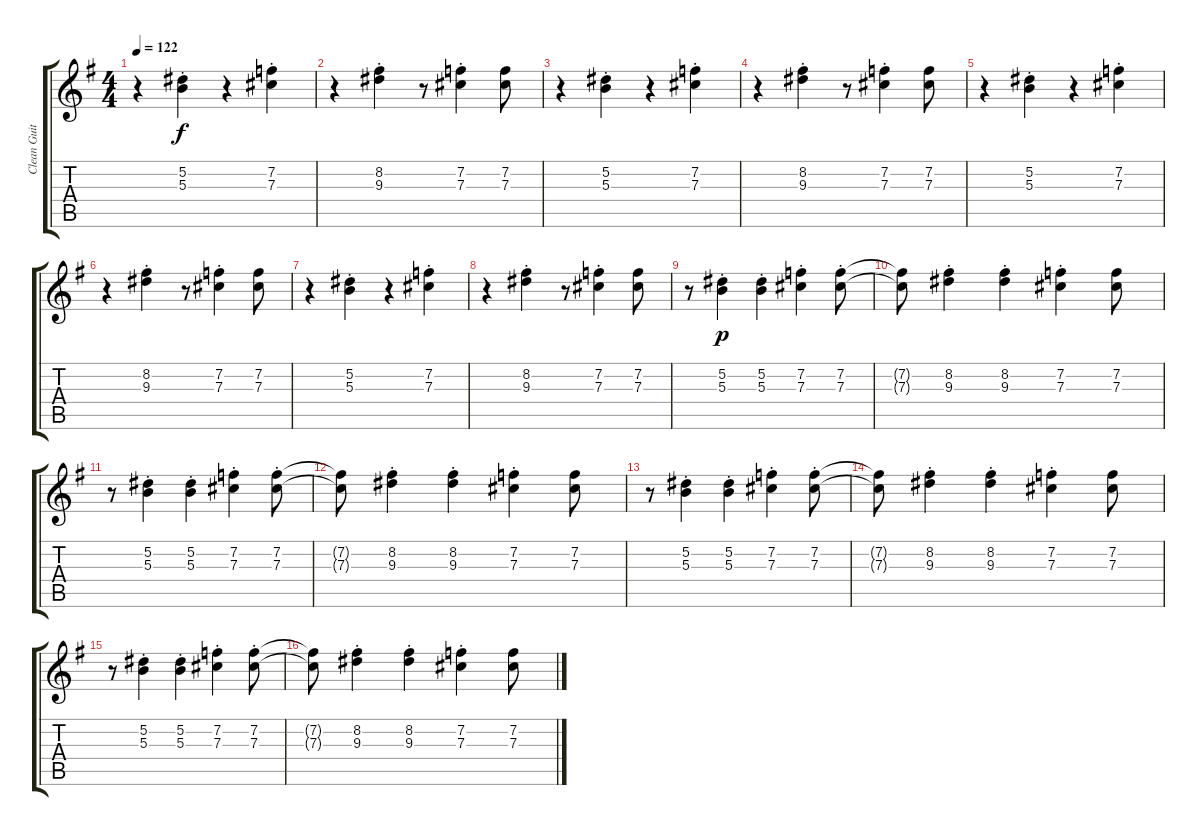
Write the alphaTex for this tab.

\track ("Clean Guitar" "Clean Guit") {instrument electricguitarjazz}
\staff {score tabs}
\tuning (Eb4 Bb3 Gb3 Db3 Ab2 Eb2) {hide}
\ts (4 4)
\tempo 122
\clef g2
\ks g
r.4{dy f} (5.2{st} 5.3{st}).4 r.4 (7.2{st} 7.3{st}).4 |
r.4 (8.2{st} 9.3{st}).4 r.8 (7.2{st} 7.3{st}).4 (7.2 7.3).8 |
r.4 (5.2{st} 5.3{st}).4 r.4 (7.2{st} 7.3{st}).4 |
r.4 (8.2{st} 9.3{st}).4 r.8 (7.2{st} 7.3{st}).4 (7.2 7.3).8 |
r.4 (5.2{st} 5.3{st}).4 r.4 (7.2{st} 7.3{st}).4 |
r.4 (8.2{st} 9.3{st}).4 r.8 (7.2{st} 7.3{st}).4 (7.2 7.3).8 |
r.4 (5.2{st} 5.3{st}).4 r.4 (7.2{st} 7.3{st}).4 |
r.4 (8.2{st} 9.3{st}).4 r.8 (7.2{st} 7.3{st}).4 (7.2 7.3).8 |
r.8 (5.2{st} 5.3{st}).4{dy p} (5.2{st} 5.3{st}).4 (7.2{st} 7.3{st}).4 (7.2{st} 7.3{st}).8 |
(7.2{t} 7.3{t}).8 (8.2{st} 9.3{st}).4 (8.2{st} 9.3{st}).4 (7.2{st} 7.3{st}).4 (7.2 7.3).8 |
r.8 (5.2{st} 5.3{st}).4 (5.2{st} 5.3{st}).4 (7.2{st} 7.3{st}).4 (7.2{st} 7.3{st}).8 |
(7.2{t} 7.3{t}).8 (8.2{st} 9.3{st}).4 (8.2{st} 9.3{st}).4 (7.2{st} 7.3{st}).4 (7.2 7.3).8 |
r.8 (5.2{st} 5.3{st}).4 (5.2{st} 5.3{st}).4 (7.2{st} 7.3{st}).4 (7.2{st} 7.3{st}).8 |
(7.2{t} 7.3{t}).8 (8.2{st} 9.3{st}).4 (8.2{st} 9.3{st}).4 (7.2{st} 7.3{st}).4 (7.2 7.3).8 |
r.8 (5.2{st} 5.3{st}).4 (5.2{st} 5.3{st}).4 (7.2{st} 7.3{st}).4 (7.2{st} 7.3{st}).8 |
(7.2{t} 7.3{t}).8 (8.2{st} 9.3{st}).4 (8.2{st} 9.3{st}).4 (7.2{st} 7.3{st}).4 (7.2 7.3).8
